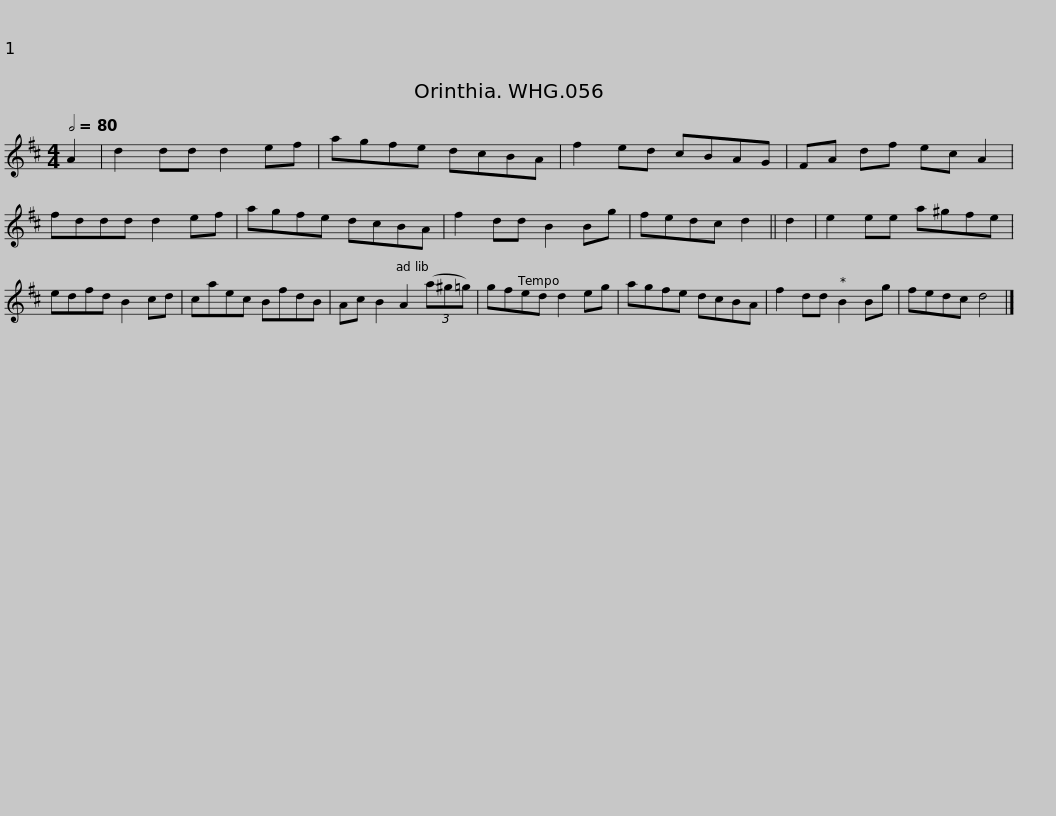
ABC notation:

X:1
L:1/8
Q:1/2=80
M:4/4
I:linebreak $
K:D
V:1 treble
V:1
 A2 | d2 dd d2 ef | agfe dcBA | f2 ed cBAG | FA df ec A2 | %5
 fddd d2 ef |$ agfe dcBA | f2 dd B2 Bg | fedc d2 || d2 | %10
 e2 ee a^gfe | edfd B2 cd | caec BfdB |$ Ac B2 A2 (3(a^g=g) | gfed d2 eg | %15
 agfe dcBA | f2 dd B2 Bg | fedc d4 |] %18
